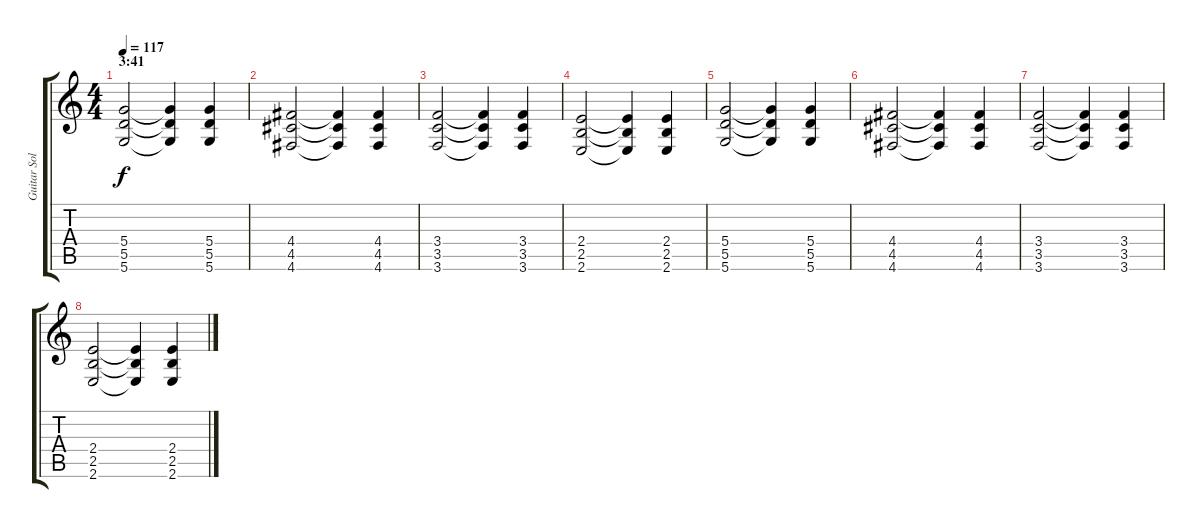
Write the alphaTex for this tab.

\track ("Guitar Solo" "Guitar Sol") {instrument distortionguitar}
\staff {score tabs}
\tuning (E4 B3 G3 D3 A2 D2) {hide}
\ts (4 4)
\section ("" "3:41")
\tempo 117
\clef g2
\ks c
(5.4 5.5 5.6).2{dy f} (5.4{t} 5.5{t} 5.6{t}).4 (5.4 5.5 5.6).4 |
(4.4 4.5 4.6).2 (4.4{t} 4.5{t} 4.6{t}).4 (4.4 4.5 4.6).4 |
(3.4 3.5 3.6).2 (3.4{t} 3.5{t} 3.6{t}).4 (3.4 3.5 3.6).4 |
(2.4 2.5 2.6).2 (2.4{t} 2.5{t} 2.6{t}).4 (2.4 2.5 2.6).4 |
(5.4 5.5 5.6).2 (5.4{t} 5.5{t} 5.6{t}).4 (5.4 5.5 5.6).4 |
(4.4 4.5 4.6).2 (4.4{t} 4.5{t} 4.6{t}).4 (4.4 4.5 4.6).4 |
(3.4 3.5 3.6).2 (3.4{t} 3.5{t} 3.6{t}).4 (3.4 3.5 3.6).4 |
(2.4 2.5 2.6).2 (2.4{t} 2.5{t} 2.6{t}).4 (2.4 2.5 2.6).4
